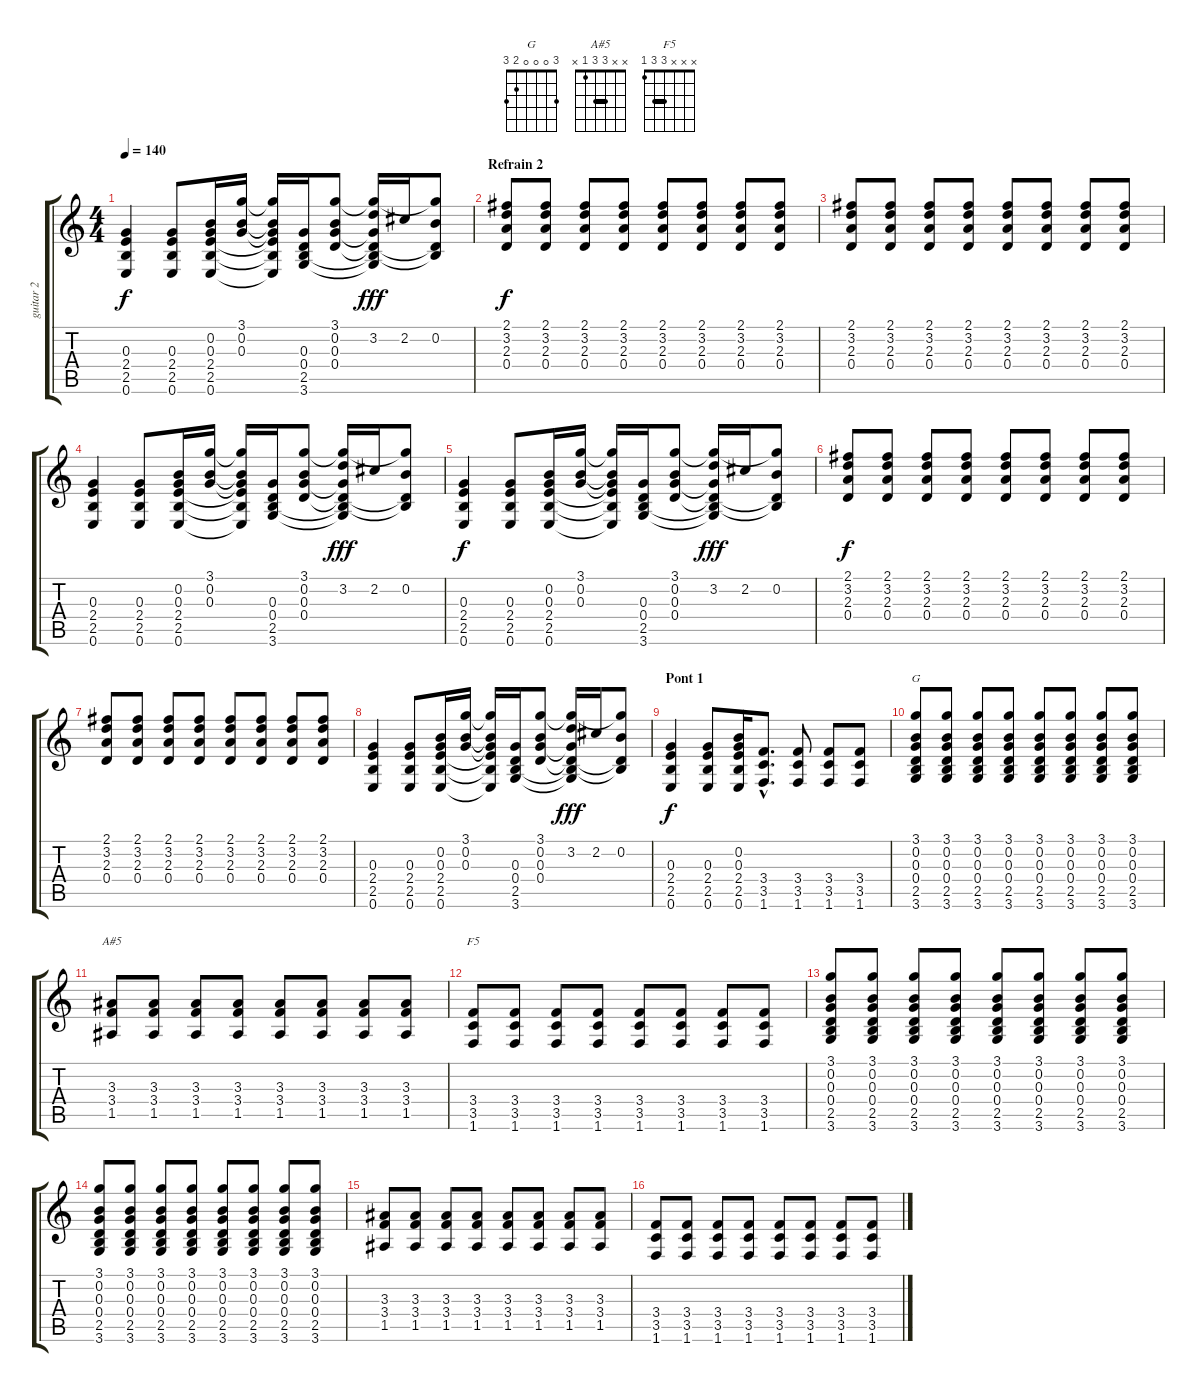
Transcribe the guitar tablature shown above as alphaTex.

\track ("guitar 2" "guitar 2") {instrument overdrivenguitar}
\staff {score tabs}
\tuning (E4 B3 G3 D3 A2 E2) {hide}
\chord ("G" 3 0 0 0 2 3)
\chord ("A#5" x x 3 3 1 x) {barre 3}
\chord ("F5" x x x 3 3 1) {barre 3}
\ts (4 4)
\tempo 140
\clef g2
\ks c
(0.3 2.4 2.5 0.6).4{dy f} (0.3 2.4 2.5 0.6).8 (0.2 0.3 2.4 2.5 0.6).16 (3.1 0.2 0.3).16 (3.1{t} 0.2{t} 0.3{t} 2.4{t} 2.5{t} 0.6{t}).16 (0.3 0.4 2.5 3.6).16 (3.1 0.2 0.3 0.4).8 (3.1{t} 3.2 0.3{t} 0.4{t} 2.5{t} 3.6{t}).16{dy fff} 2.2.16 (3.1{t} 0.2 0.4{t} 2.5{t}).8 |
\section ("" "Refrain 2")
(2.1 3.2 2.3 0.4).8{dy f} (2.1 3.2 2.3 0.4).8 (2.1 3.2 2.3 0.4).8 (2.1 3.2 2.3 0.4).8 (2.1 3.2 2.3 0.4).8 (2.1 3.2 2.3 0.4).8 (2.1 3.2 2.3 0.4).8 (2.1 3.2 2.3 0.4).8 |
(2.1 3.2 2.3 0.4).8 (2.1 3.2 2.3 0.4).8 (2.1 3.2 2.3 0.4).8 (2.1 3.2 2.3 0.4).8 (2.1 3.2 2.3 0.4).8 (2.1 3.2 2.3 0.4).8 (2.1 3.2 2.3 0.4).8 (2.1 3.2 2.3 0.4).8 |
(0.3 2.4 2.5 0.6).4 (0.3 2.4 2.5 0.6).8 (0.2 0.3 2.4 2.5 0.6).16 (3.1 0.2 0.3).16 (3.1{t} 0.2{t} 0.3{t} 2.4{t} 2.5{t} 0.6{t}).16 (0.3 0.4 2.5 3.6).16 (3.1 0.2 0.3 0.4).8 (3.1{t} 3.2 0.3{t} 0.4{t} 2.5{t} 3.6{t}).16{dy fff} 2.2.16 (3.1{t} 0.2 0.4{t} 2.5{t}).8 |
(0.3 2.4 2.5 0.6).4{dy f} (0.3 2.4 2.5 0.6).8 (0.2 0.3 2.4 2.5 0.6).16 (3.1 0.2 0.3).16 (3.1{t} 0.2{t} 0.3{t} 2.4{t} 2.5{t} 0.6{t}).16 (0.3 0.4 2.5 3.6).16 (3.1 0.2 0.3 0.4).8 (3.1{t} 3.2 0.3{t} 0.4{t} 2.5{t} 3.6{t}).16{dy fff} 2.2.16 (3.1{t} 0.2 0.4{t} 2.5{t}).8 |
(2.1 3.2 2.3 0.4).8{dy f} (2.1 3.2 2.3 0.4).8 (2.1 3.2 2.3 0.4).8 (2.1 3.2 2.3 0.4).8 (2.1 3.2 2.3 0.4).8 (2.1 3.2 2.3 0.4).8 (2.1 3.2 2.3 0.4).8 (2.1 3.2 2.3 0.4).8 |
(2.1 3.2 2.3 0.4).8 (2.1 3.2 2.3 0.4).8 (2.1 3.2 2.3 0.4).8 (2.1 3.2 2.3 0.4).8 (2.1 3.2 2.3 0.4).8 (2.1 3.2 2.3 0.4).8 (2.1 3.2 2.3 0.4).8 (2.1 3.2 2.3 0.4).8 |
(0.3 2.4 2.5 0.6).4 (0.3 2.4 2.5 0.6).8 (0.2 0.3 2.4 2.5 0.6).16 (3.1 0.2 0.3).16 (3.1{t} 0.2{t} 0.3{t} 2.4{t} 2.5{t} 0.6{t}).16 (0.3 0.4 2.5 3.6).16 (3.1 0.2 0.3 0.4).8 (3.1{t} 3.2 0.3{t} 0.4{t} 2.5{t} 3.6{t}).16{dy fff} 2.2.16 (3.1{t} 0.2 0.4{t} 2.5{t}).8 |
\section ("" "Pont 1")
(0.3 2.4 2.5 0.6).4{dy f} (0.3 2.4 2.5 0.6).8 (0.2 0.3 2.4 2.5 0.6).16 (3.4{hac} 3.5{hac} 1.6{hac}).8{d} (3.4 3.5 1.6).8 (3.4 3.5 1.6).8 (3.4 3.5 1.6).8 |
(3.1 0.2 0.3 0.4 2.5 3.6).8{ch "G"} (3.1 0.2 0.3 0.4 2.5 3.6).8 (3.1 0.2 0.3 0.4 2.5 3.6).8 (3.1 0.2 0.3 0.4 2.5 3.6).8 (3.1 0.2 0.3 0.4 2.5 3.6).8 (3.1 0.2 0.3 0.4 2.5 3.6).8 (3.1 0.2 0.3 0.4 2.5 3.6).8 (3.1 0.2 0.3 0.4 2.5 3.6).8 |
(3.3 3.4 1.5).8{ch "A#5"} (3.3 3.4 1.5).8 (3.3 3.4 1.5).8 (3.3 3.4 1.5).8 (3.3 3.4 1.5).8 (3.3 3.4 1.5).8 (3.3 3.4 1.5).8 (3.3 3.4 1.5).8 |
(3.4 3.5 1.6).8{ch "F5"} (3.4 3.5 1.6).8 (3.4 3.5 1.6).8 (3.4 3.5 1.6).8 (3.4 3.5 1.6).8 (3.4 3.5 1.6).8 (3.4 3.5 1.6).8 (3.4 3.5 1.6).8 |
(3.1 0.2 0.3 0.4 2.5 3.6).8 (3.1 0.2 0.3 0.4 2.5 3.6).8 (3.1 0.2 0.3 0.4 2.5 3.6).8 (3.1 0.2 0.3 0.4 2.5 3.6).8 (3.1 0.2 0.3 0.4 2.5 3.6).8 (3.1 0.2 0.3 0.4 2.5 3.6).8 (3.1 0.2 0.3 0.4 2.5 3.6).8 (3.1 0.2 0.3 0.4 2.5 3.6).8 |
(3.1 0.2 0.3 0.4 2.5 3.6).8 (3.1 0.2 0.3 0.4 2.5 3.6).8 (3.1 0.2 0.3 0.4 2.5 3.6).8 (3.1 0.2 0.3 0.4 2.5 3.6).8 (3.1 0.2 0.3 0.4 2.5 3.6).8 (3.1 0.2 0.3 0.4 2.5 3.6).8 (3.1 0.2 0.3 0.4 2.5 3.6).8 (3.1 0.2 0.3 0.4 2.5 3.6).8 |
(3.3 3.4 1.5).8 (3.3 3.4 1.5).8 (3.3 3.4 1.5).8 (3.3 3.4 1.5).8 (3.3 3.4 1.5).8 (3.3 3.4 1.5).8 (3.3 3.4 1.5).8 (3.3 3.4 1.5).8 |
(3.4 3.5 1.6).8 (3.4 3.5 1.6).8 (3.4 3.5 1.6).8 (3.4 3.5 1.6).8 (3.4 3.5 1.6).8 (3.4 3.5 1.6).8 (3.4 3.5 1.6).8 (3.4 3.5 1.6).8
